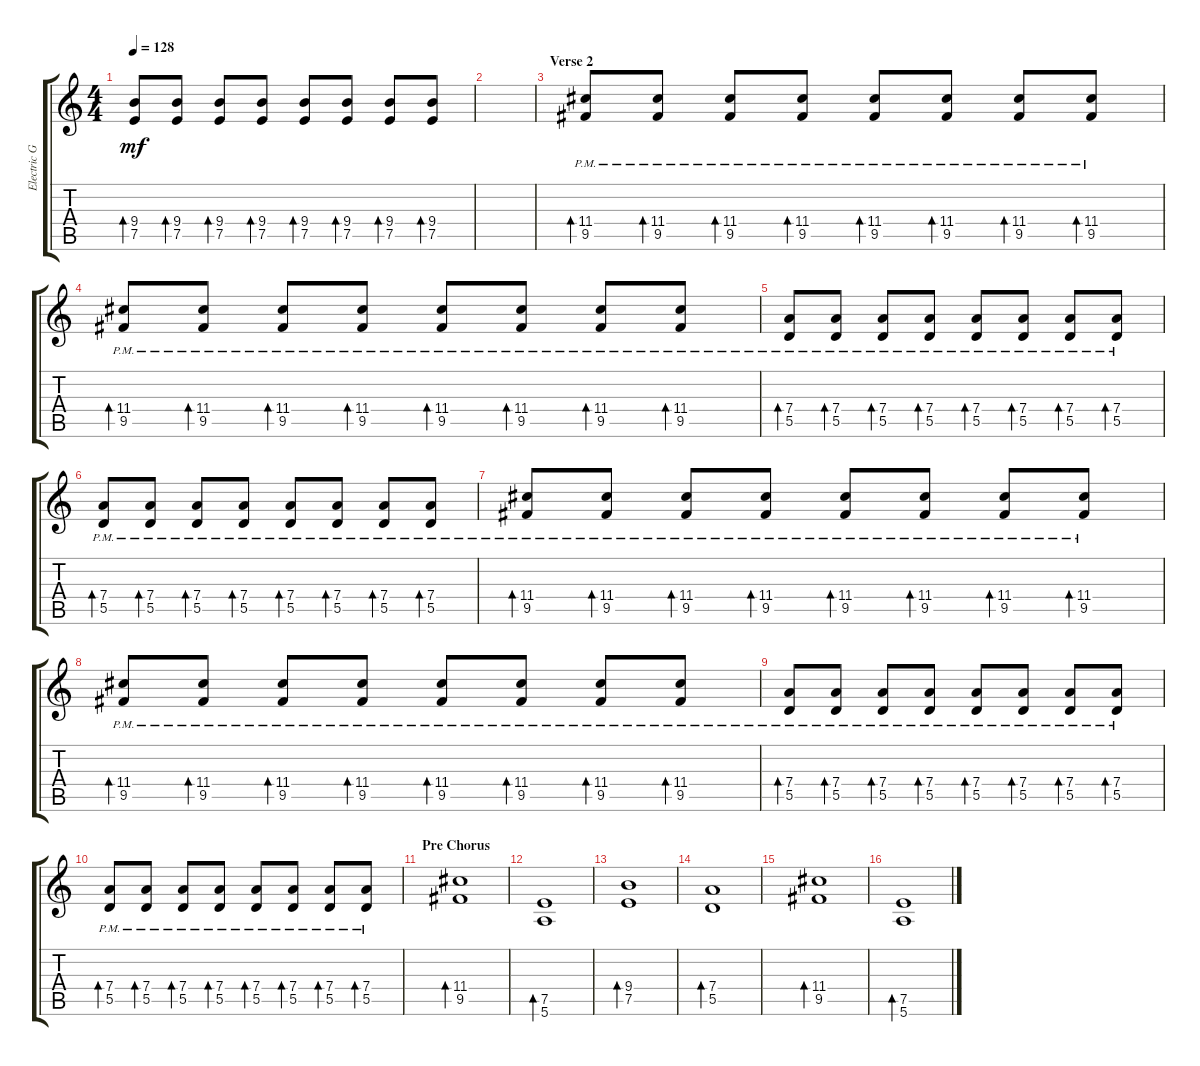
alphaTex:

\track ("Electric Guitar" "Electric G") {instrument overdrivenguitar}
\staff {score tabs}
\tuning (E4 B3 G3 D3 A2 E2) {hide}
\ts (4 4)
\tempo 128
\clef g2
\ks c
(9.4 7.5).8{bd 30 dy mf} (9.4 7.5).8{bd 30} (9.4 7.5).8{bd 30} (9.4 7.5).8{bd 30} (9.4 7.5).8{bd 30} (9.4 7.5).8{bd 30} (9.4 7.5).8{bd 30} (9.4 7.5).8{bd 30} |
|
\section ("" "Verse 2")
(11.4{pm} 9.5{pm}).8{bd 30} (11.4{pm} 9.5{pm}).8{bd 30} (11.4{pm} 9.5{pm}).8{bd 30} (11.4{pm} 9.5{pm}).8{bd 30} (11.4{pm} 9.5{pm}).8{bd 30} (11.4{pm} 9.5{pm}).8{bd 30} (11.4{pm} 9.5{pm}).8{bd 30} (11.4{pm} 9.5{pm}).8{bd 30} |
(11.4{pm} 9.5{pm}).8{bd 30} (11.4{pm} 9.5{pm}).8{bd 30} (11.4{pm} 9.5{pm}).8{bd 30} (11.4{pm} 9.5{pm}).8{bd 30} (11.4{pm} 9.5{pm}).8{bd 30} (11.4{pm} 9.5{pm}).8{bd 30} (11.4{pm} 9.5{pm}).8{bd 30} (11.4{pm} 9.5{pm}).8{bd 30} |
(7.4{pm} 5.5{pm}).8{bd 30} (7.4{pm} 5.5{pm}).8{bd 30} (7.4{pm} 5.5{pm}).8{bd 30} (7.4{pm} 5.5{pm}).8{bd 30} (7.4{pm} 5.5{pm}).8{bd 30} (7.4{pm} 5.5{pm}).8{bd 30} (7.4{pm} 5.5{pm}).8{bd 30} (7.4{pm} 5.5{pm}).8{bd 30} |
(7.4{pm} 5.5{pm}).8{bd 30} (7.4{pm} 5.5{pm}).8{bd 30} (7.4{pm} 5.5{pm}).8{bd 30} (7.4{pm} 5.5{pm}).8{bd 30} (7.4{pm} 5.5{pm}).8{bd 30} (7.4{pm} 5.5{pm}).8{bd 30} (7.4{pm} 5.5{pm}).8{bd 30} (7.4{pm} 5.5{pm}).8{bd 30} |
(11.4{pm} 9.5{pm}).8{bd 30} (11.4{pm} 9.5{pm}).8{bd 30} (11.4{pm} 9.5{pm}).8{bd 30} (11.4{pm} 9.5{pm}).8{bd 30} (11.4{pm} 9.5{pm}).8{bd 30} (11.4{pm} 9.5{pm}).8{bd 30} (11.4{pm} 9.5{pm}).8{bd 30} (11.4{pm} 9.5{pm}).8{bd 30} |
(11.4{pm} 9.5{pm}).8{bd 30} (11.4{pm} 9.5{pm}).8{bd 30} (11.4{pm} 9.5{pm}).8{bd 30} (11.4{pm} 9.5{pm}).8{bd 30} (11.4{pm} 9.5{pm}).8{bd 30} (11.4{pm} 9.5{pm}).8{bd 30} (11.4{pm} 9.5{pm}).8{bd 30} (11.4{pm} 9.5{pm}).8{bd 30} |
(7.4{pm} 5.5{pm}).8{bd 30} (7.4{pm} 5.5{pm}).8{bd 30} (7.4{pm} 5.5{pm}).8{bd 30} (7.4{pm} 5.5{pm}).8{bd 30} (7.4{pm} 5.5{pm}).8{bd 30} (7.4{pm} 5.5{pm}).8{bd 30} (7.4{pm} 5.5{pm}).8{bd 30} (7.4{pm} 5.5{pm}).8{bd 30} |
(7.4{pm} 5.5{pm}).8{bd 30} (7.4{pm} 5.5{pm}).8{bd 30} (7.4{pm} 5.5{pm}).8{bd 30} (7.4{pm} 5.5{pm}).8{bd 30} (7.4{pm} 5.5{pm}).8{bd 30} (7.4{pm} 5.5{pm}).8{bd 30} (7.4{pm} 5.5{pm}).8{bd 30} (7.4{pm} 5.5{pm}).8{bd 30} |
\section ("" "Pre Chorus")
(11.4 9.5).1{bd 30} |
(7.5 5.6).1{bd 30} |
(9.4 7.5).1{bd 30} |
(7.4 5.5).1{bd 30} |
(11.4 9.5).1{bd 30} |
(7.5 5.6).1{bd 30}
